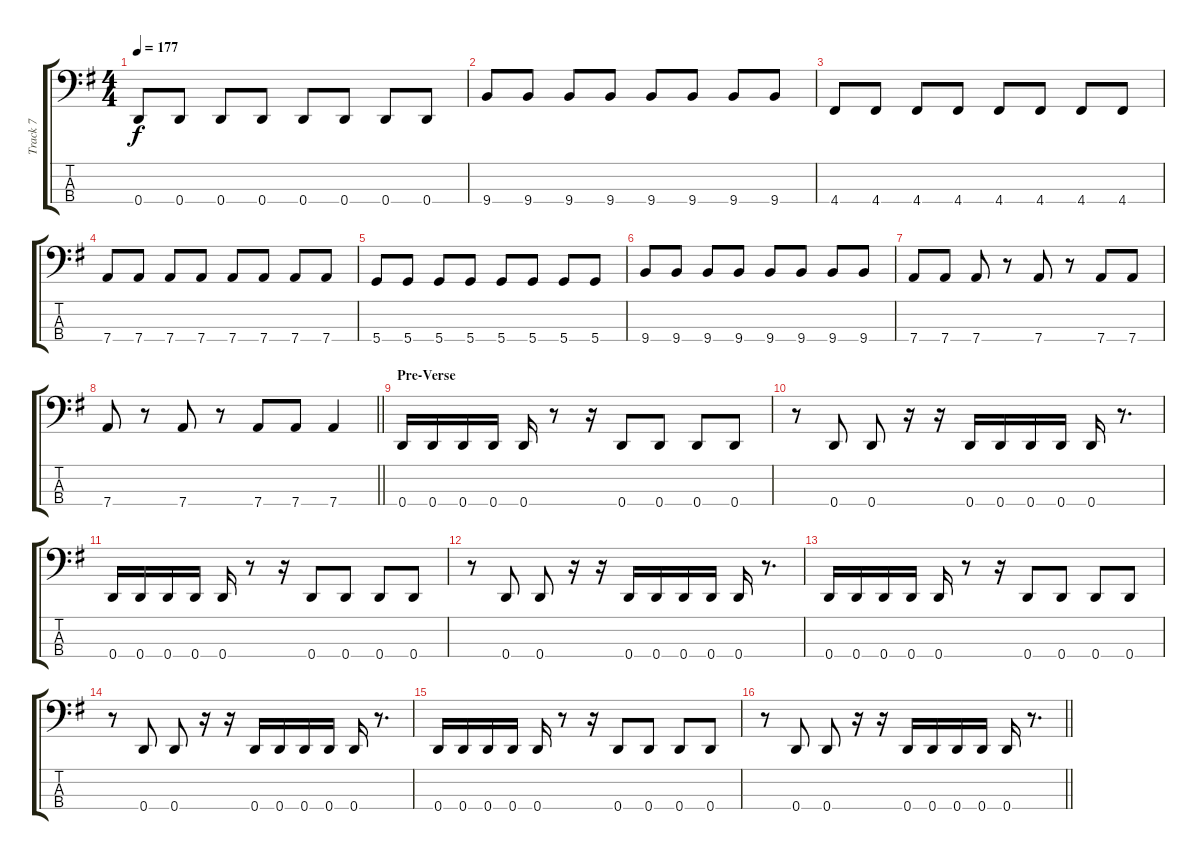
\track ("Track 7" "Track 7") {instrument electricbasspick}
\staff {score tabs}
\tuning (G2 D2 A1 D1) {hide}
\ts (4 4)
\tempo 177
\clef f4
\ks g
0.4.8{dy f} 0.4.8 0.4.8 0.4.8 0.4.8 0.4.8 0.4.8 0.4.8 |
9.4.8 9.4.8 9.4.8 9.4.8 9.4.8 9.4.8 9.4.8 9.4.8 |
4.4.8 4.4.8 4.4.8 4.4.8 4.4.8 4.4.8 4.4.8 4.4.8 |
7.4.8 7.4.8 7.4.8 7.4.8 7.4.8 7.4.8 7.4.8 7.4.8 |
5.4.8 5.4.8 5.4.8 5.4.8 5.4.8 5.4.8 5.4.8 5.4.8 |
9.4.8 9.4.8 9.4.8 9.4.8 9.4.8 9.4.8 9.4.8 9.4.8 |
7.4.8 7.4.8 7.4.8 r.8 7.4.8 r.8 7.4.8 7.4.8 |
\barLineRight lightlight
7.4.8 r.8 7.4.8 r.8 7.4.8 7.4.8 7.4.4 |
\section ("" "Pre-Verse")
0.4.16 0.4.16 0.4.16 0.4.16 0.4.16 r.8 r.16 0.4.8 0.4.8 0.4.8 0.4.8 |
r.8 0.4.8 0.4.8 r.16 r.16 0.4.16 0.4.16 0.4.16 0.4.16 0.4.16 r.8{d} |
0.4.16 0.4.16 0.4.16 0.4.16 0.4.16 r.8 r.16 0.4.8 0.4.8 0.4.8 0.4.8 |
r.8 0.4.8 0.4.8 r.16 r.16 0.4.16 0.4.16 0.4.16 0.4.16 0.4.16 r.8{d} |
0.4.16 0.4.16 0.4.16 0.4.16 0.4.16 r.8 r.16 0.4.8 0.4.8 0.4.8 0.4.8 |
r.8 0.4.8 0.4.8 r.16 r.16 0.4.16 0.4.16 0.4.16 0.4.16 0.4.16 r.8{d} |
0.4.16 0.4.16 0.4.16 0.4.16 0.4.16 r.8 r.16 0.4.8 0.4.8 0.4.8 0.4.8 |
\barLineRight lightlight
r.8 0.4.8 0.4.8 r.16 r.16 0.4.16 0.4.16 0.4.16 0.4.16 0.4.16 r.8{d}
